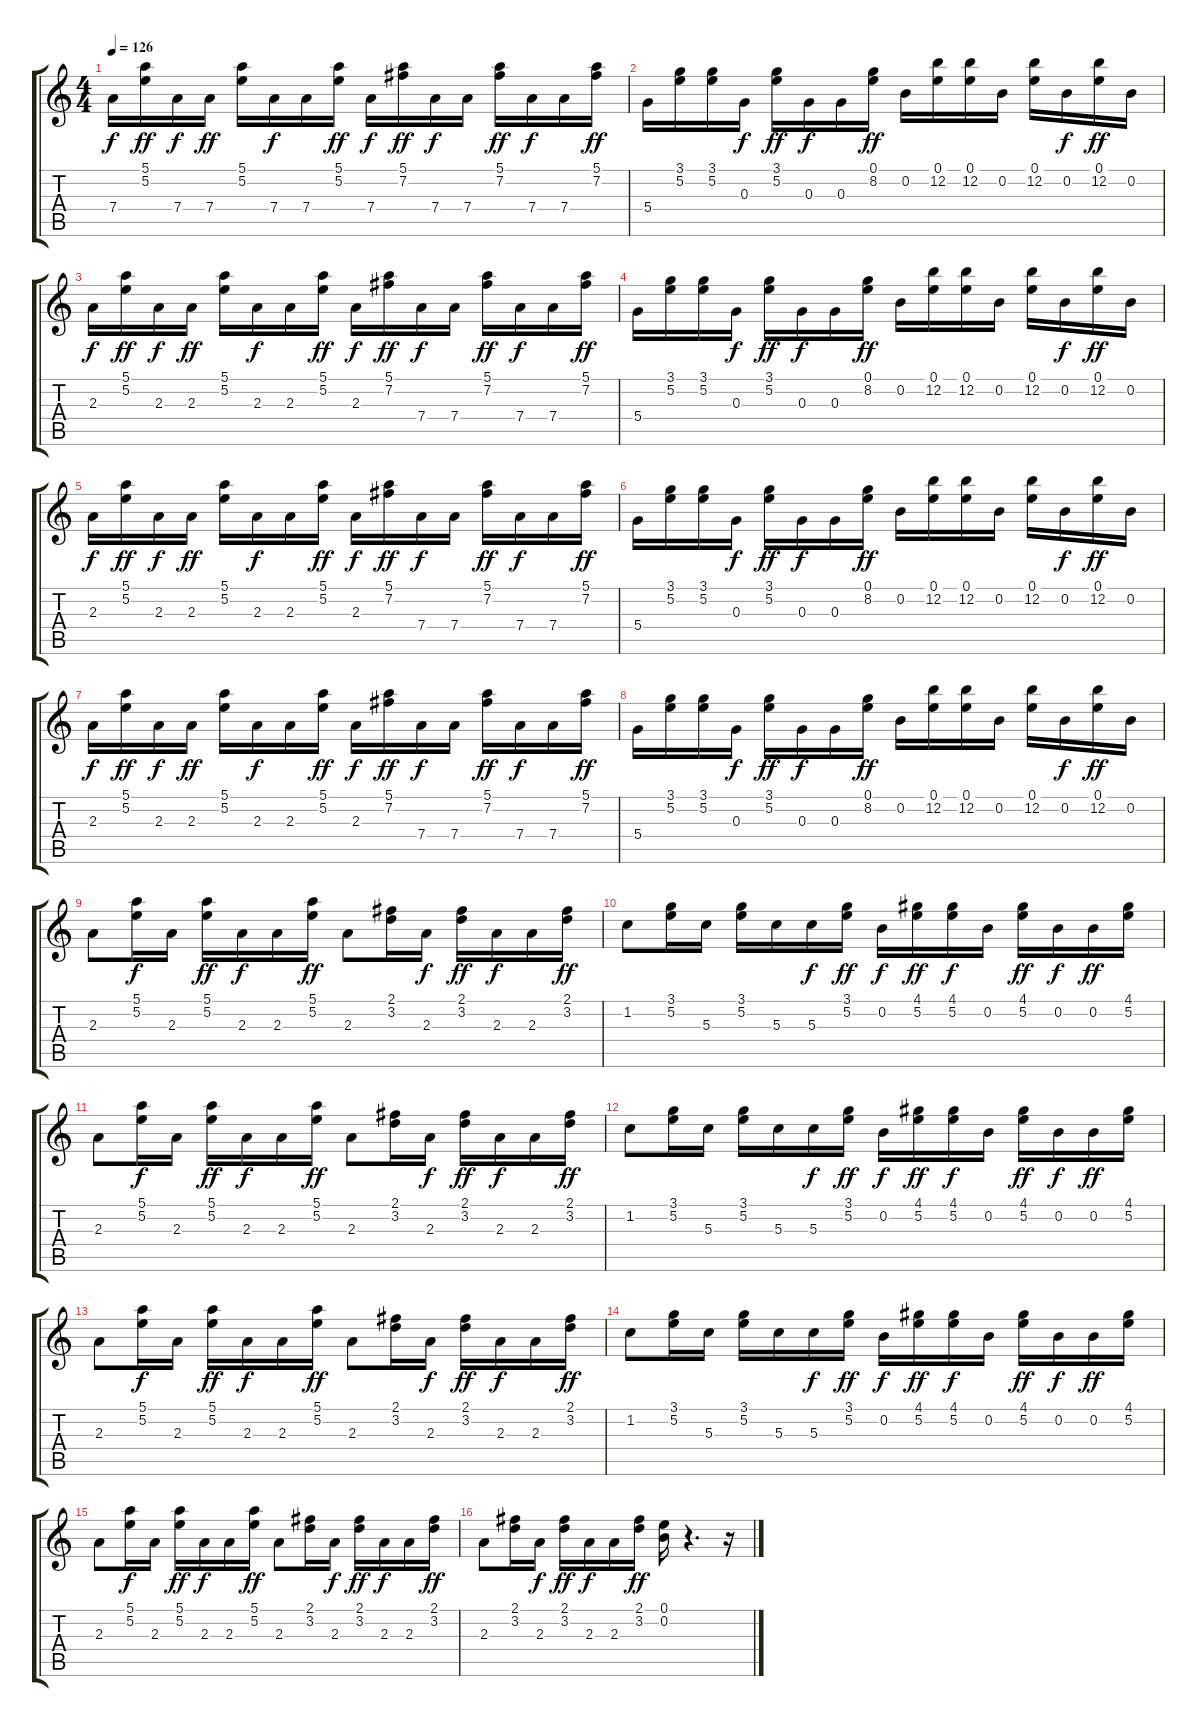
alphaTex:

\track "" {instrument electricguitarclean}
\staff {score tabs}
\tuning (E4 B3 G3 D3 A2 E2) {hide}
\ts (4 4)
\tempo 126
\clef g2
\ks c
7.4.16{dy f instrument electricguitarclean} (5.1 5.2).16{dy ff} 7.4.16{dy f} 7.4.16{dy ff} (5.1 5.2).16 7.4.16{dy f} 7.4.16 (5.1 5.2).16{dy ff} 7.4.16{dy f} (5.1 7.2).16{dy ff} 7.4.16{dy f} 7.4.16 (5.1 7.2).16{dy ff} 7.4.16{dy f} 7.4.16 (5.1 7.2).16{dy ff} |
5.4.16 (3.1 5.2).16 (3.1 5.2).16 0.3.16{dy f} (3.1 5.2).16{dy ff} 0.3.16{dy f} 0.3.16 (0.1 8.2).16{dy ff} 0.2.16 (0.1 12.2).16 (0.1 12.2).16 0.2.16 (0.1 12.2).16 0.2.16{dy f} (0.1 12.2).16{dy ff} 0.2.16 |
2.3.16{dy f} (5.1 5.2).16{dy ff} 2.3.16{dy f} 2.3.16{dy ff} (5.1 5.2).16 2.3.16{dy f} 2.3.16 (5.1 5.2).16{dy ff} 2.3.16{dy f} (5.1 7.2).16{dy ff} 7.4.16{dy f} 7.4.16 (5.1 7.2).16{dy ff} 7.4.16{dy f} 7.4.16 (5.1 7.2).16{dy ff} |
5.4.16 (3.1 5.2).16 (3.1 5.2).16 0.3.16{dy f} (3.1 5.2).16{dy ff} 0.3.16{dy f} 0.3.16 (0.1 8.2).16{dy ff} 0.2.16 (0.1 12.2).16 (0.1 12.2).16 0.2.16 (0.1 12.2).16 0.2.16{dy f} (0.1 12.2).16{dy ff} 0.2.16 |
2.3.16{dy f} (5.1 5.2).16{dy ff} 2.3.16{dy f} 2.3.16{dy ff} (5.1 5.2).16 2.3.16{dy f} 2.3.16 (5.1 5.2).16{dy ff} 2.3.16{dy f} (5.1 7.2).16{dy ff} 7.4.16{dy f} 7.4.16 (5.1 7.2).16{dy ff} 7.4.16{dy f} 7.4.16 (5.1 7.2).16{dy ff} |
5.4.16 (3.1 5.2).16 (3.1 5.2).16 0.3.16{dy f} (3.1 5.2).16{dy ff} 0.3.16{dy f} 0.3.16 (0.1 8.2).16{dy ff} 0.2.16 (0.1 12.2).16 (0.1 12.2).16 0.2.16 (0.1 12.2).16 0.2.16{dy f} (0.1 12.2).16{dy ff} 0.2.16 |
2.3.16{dy f} (5.1 5.2).16{dy ff} 2.3.16{dy f} 2.3.16{dy ff} (5.1 5.2).16 2.3.16{dy f} 2.3.16 (5.1 5.2).16{dy ff} 2.3.16{dy f} (5.1 7.2).16{dy ff} 7.4.16{dy f} 7.4.16 (5.1 7.2).16{dy ff} 7.4.16{dy f} 7.4.16 (5.1 7.2).16{dy ff} |
5.4.16 (3.1 5.2).16 (3.1 5.2).16 0.3.16{dy f} (3.1 5.2).16{dy ff} 0.3.16{dy f} 0.3.16 (0.1 8.2).16{dy ff} 0.2.16 (0.1 12.2).16 (0.1 12.2).16 0.2.16 (0.1 12.2).16 0.2.16{dy f} (0.1 12.2).16{dy ff} 0.2.16 |
2.3.8 (5.1 5.2).16{dy f} 2.3.16 (5.1 5.2).16{dy ff} 2.3.16{dy f} 2.3.16 (5.1 5.2).16{dy ff} 2.3.8 (2.1 3.2).16 2.3.16{dy f} (2.1 3.2).16{dy ff} 2.3.16{dy f} 2.3.16 (2.1 3.2).16{dy ff} |
1.2.8 (3.1 5.2).16 5.3.16 (3.1 5.2).16 5.3.16 5.3.16{dy f} (3.1 5.2).16{dy ff} 0.2.16{dy f} (4.1 5.2).16{dy ff} (4.1 5.2).16{dy f} 0.2.16 (4.1 5.2).16{dy ff} 0.2.16{dy f} 0.2.16{dy ff} (4.1 5.2).16 |
2.3.8 (5.1 5.2).16{dy f} 2.3.16 (5.1 5.2).16{dy ff} 2.3.16{dy f} 2.3.16 (5.1 5.2).16{dy ff} 2.3.8 (2.1 3.2).16 2.3.16{dy f} (2.1 3.2).16{dy ff} 2.3.16{dy f} 2.3.16 (2.1 3.2).16{dy ff} |
1.2.8 (3.1 5.2).16 5.3.16 (3.1 5.2).16 5.3.16 5.3.16{dy f} (3.1 5.2).16{dy ff} 0.2.16{dy f} (4.1 5.2).16{dy ff} (4.1 5.2).16{dy f} 0.2.16 (4.1 5.2).16{dy ff} 0.2.16{dy f} 0.2.16{dy ff} (4.1 5.2).16 |
2.3.8 (5.1 5.2).16{dy f} 2.3.16 (5.1 5.2).16{dy ff} 2.3.16{dy f} 2.3.16 (5.1 5.2).16{dy ff} 2.3.8 (2.1 3.2).16 2.3.16{dy f} (2.1 3.2).16{dy ff} 2.3.16{dy f} 2.3.16 (2.1 3.2).16{dy ff} |
1.2.8 (3.1 5.2).16 5.3.16 (3.1 5.2).16 5.3.16 5.3.16{dy f} (3.1 5.2).16{dy ff} 0.2.16{dy f} (4.1 5.2).16{dy ff} (4.1 5.2).16{dy f} 0.2.16 (4.1 5.2).16{dy ff} 0.2.16{dy f} 0.2.16{dy ff} (4.1 5.2).16 |
2.3.8 (5.1 5.2).16{dy f} 2.3.16 (5.1 5.2).16{dy ff} 2.3.16{dy f} 2.3.16 (5.1 5.2).16{dy ff} 2.3.8 (2.1 3.2).16 2.3.16{dy f} (2.1 3.2).16{dy ff} 2.3.16{dy f} 2.3.16 (2.1 3.2).16{dy ff} |
2.3.8 (2.1 3.2).16 2.3.16{dy f} (2.1 3.2).16{dy ff} 2.3.16{dy f} 2.3.16 (2.1 3.2).16{dy ff} (0.1 0.2).16 r.4{d} r.16
